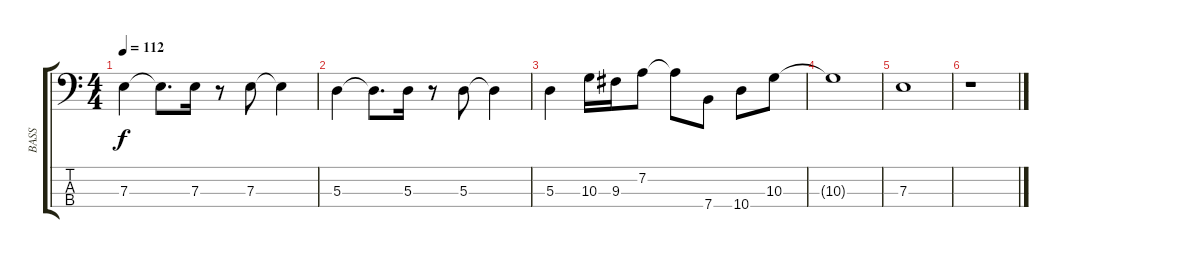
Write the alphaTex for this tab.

\track ("BASS" "BASS") {instrument electricbassfinger}
\staff {score tabs}
\tuning (G2 D2 A1 E1) {hide}
\ts (4 4)
\tempo 112
\clef f4
\ks c
7.3.4{dy f} 7.3{t}.8{d} 7.3.16 r.8 7.3.8 7.3{t}.4 |
5.3.4 5.3{t}.8{d} 5.3.16 r.8 5.3.8 5.3{t}.4 |
5.3.4 10.3.16 9.3.16 7.2.8 7.2{t}.8 7.4.8 10.4.8 10.3.8 |
10.3{t}.1 |
7.3.1 |
r.1
